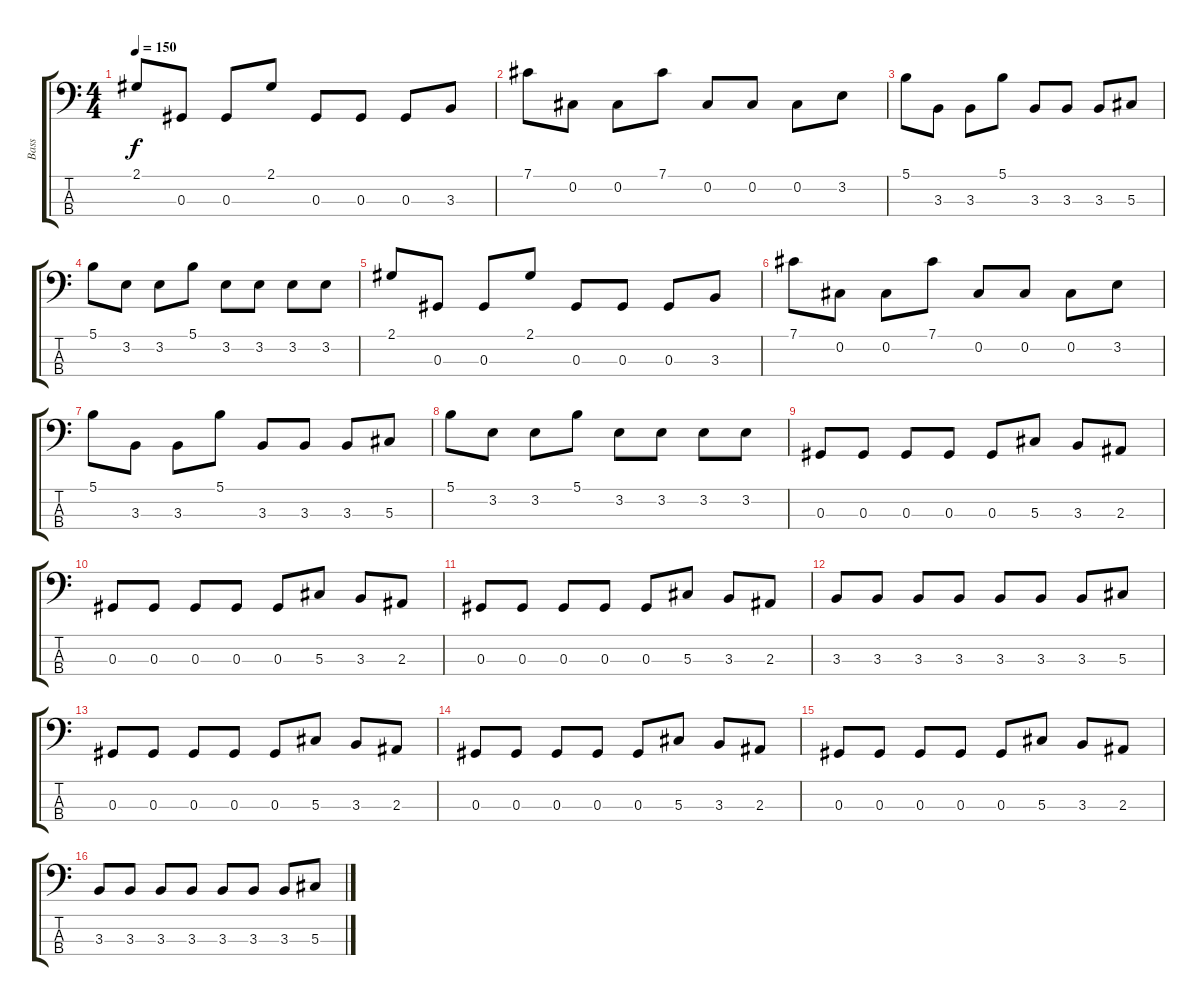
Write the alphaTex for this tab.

\track ("Bass" "Bass") {instrument electricbassfinger}
\staff {score tabs}
\tuning (Gb2 Db2 Ab1 Eb1) {hide}
\ts (4 4)
\tempo 150
\clef f4
\ks c
2.1.8{dy f} 0.3.8 0.3.8 2.1.8 0.3.8 0.3.8 0.3.8 3.3.8 |
7.1.8 0.2.8 0.2.8 7.1.8 0.2.8 0.2.8 0.2.8 3.2.8 |
5.1.8 3.3.8 3.3.8 5.1.8 3.3.8 3.3.8 3.3.8 5.3.8 |
5.1.8 3.2.8 3.2.8 5.1.8 3.2.8 3.2.8 3.2.8 3.2.8 |
2.1.8 0.3.8 0.3.8 2.1.8 0.3.8 0.3.8 0.3.8 3.3.8 |
7.1.8 0.2.8 0.2.8 7.1.8 0.2.8 0.2.8 0.2.8 3.2.8 |
5.1.8 3.3.8 3.3.8 5.1.8 3.3.8 3.3.8 3.3.8 5.3.8 |
5.1.8 3.2.8 3.2.8 5.1.8 3.2.8 3.2.8 3.2.8 3.2.8 |
0.3.8 0.3.8 0.3.8 0.3.8 0.3.8 5.3.8 3.3.8 2.3.8 |
0.3.8 0.3.8 0.3.8 0.3.8 0.3.8 5.3.8 3.3.8 2.3.8 |
0.3.8 0.3.8 0.3.8 0.3.8 0.3.8 5.3.8 3.3.8 2.3.8 |
3.3.8 3.3.8 3.3.8 3.3.8 3.3.8 3.3.8 3.3.8 5.3.8 |
0.3.8 0.3.8 0.3.8 0.3.8 0.3.8 5.3.8 3.3.8 2.3.8 |
0.3.8 0.3.8 0.3.8 0.3.8 0.3.8 5.3.8 3.3.8 2.3.8 |
0.3.8 0.3.8 0.3.8 0.3.8 0.3.8 5.3.8 3.3.8 2.3.8 |
3.3.8 3.3.8 3.3.8 3.3.8 3.3.8 3.3.8 3.3.8 5.3.8
